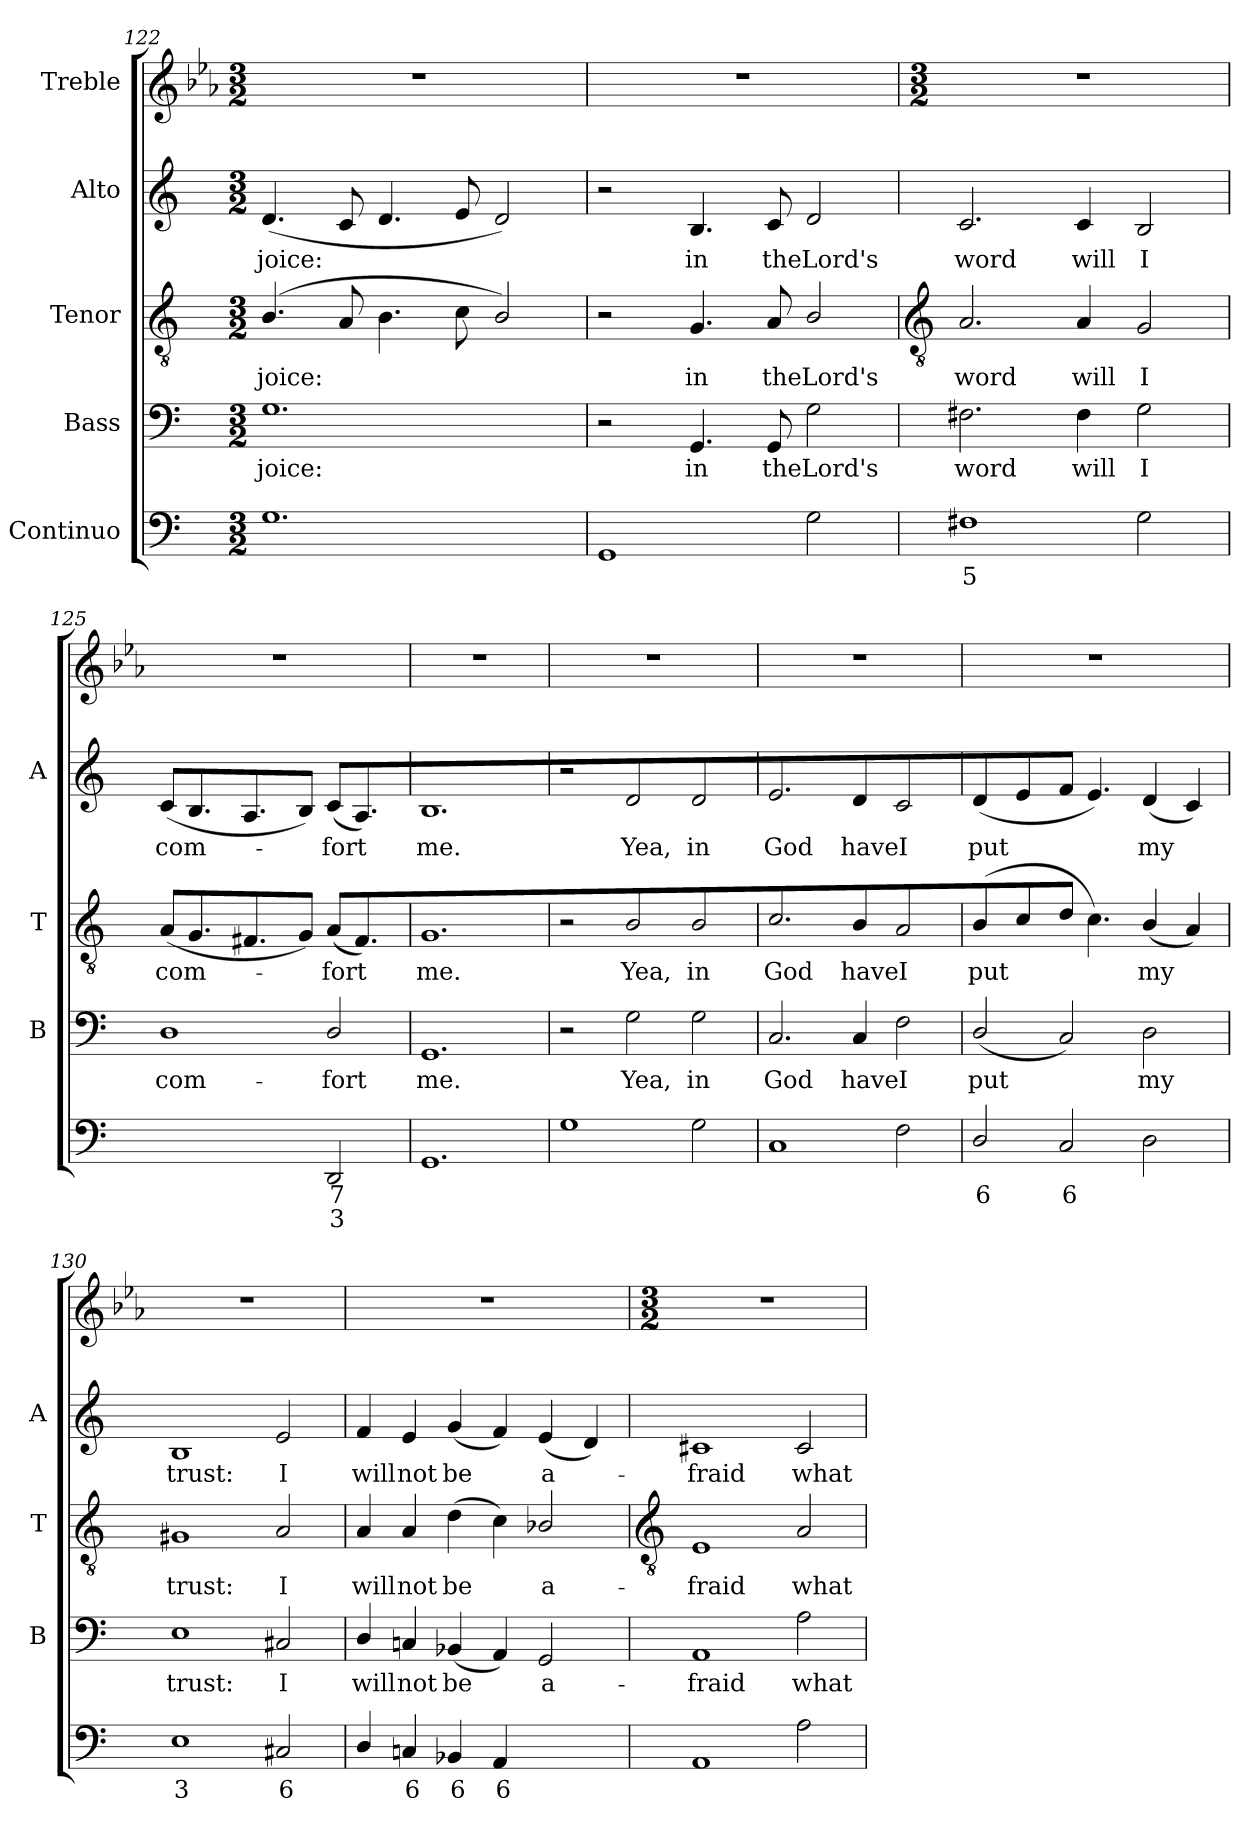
**kern	**text	**text	**kern	**text	**kern	**text	**kern	**text	**kern
*part5	*part5	*part5	*part4	*part4	*part3	*part3	*part2	*part2	*part1
*staff5	*staff5	*staff5	*staff4	*staff4	*staff3	*staff3	*staff2	*staff2	*staff1
*I"Continuo	*	*	*I"Bass	*	*I"Tenor	*	*I"Alto	*	*I"Treble
*	*	*	*I'B	*	*I'T	*	*I'A	*	*
*clefF4	*	*	*clefF4	*	*clefGv2	*	*clefG2	*	*clefG2
*k[]	*	*	*k[]	*	*k[]	*	*k[]	*	*k[b-e-a-]
*C:	*	*	*C:	*	*C:	*	*C:	*	*E-:
*M3/2	*	*	*M3/2	*	*M3/2	*	*M3/2	*	*M3/2
=122	=122	=122	=122	=122	=122	=122	=122	=122	=122
!	!	!	!	!LO:LY:b	!	!LO:LY:b	!	!LO:LY:b	!
1.G	.	.	1.G	-joice:	(>4.B/	-joice:	(<4.d	-joice:	1.r
.	.	.	.	.	8A	.	8c	.	.
.	.	.	.	.	4.B	.	4.d	.	.
.	.	.	.	.	8c	.	8e	.	.
.	.	.	.	.	2B/)	.	2d)	.	.
=123	=123	=123	=123	=123	=123	=123	=123	=123	=123
1GG	.	.	2r	.	2r	.	2r	.	1.r
!	!	!	!	!LO:LY:b	!	!LO:LY:b	!	!LO:LY:b	!
.	.	.	4.GG	in	4.G	in	4.B	in	.
!	!	!	!	!LO:LY:b	!	!LO:LY:b	!	!LO:LY:b	!
.	.	.	8GG	the	8A	the	8c	the	.
!	!	!	!	!LO:LY:b	!	!LO:LY:b	!	!LO:LY:b	!
2G	.	.	2G	Lord's	2B/	Lord's	2d	Lord's	.
!!LO:LB:g=z
=124	=124	=124	=124	=124	=124	=124	=124	=124	=124
*	*	*	*	*	*clefGv2	*	*	*	*
*	*	*	*	*	*	*	*	*	*M3/2
!	!LO:LY:b	!	!	!LO:LY:b	!	!LO:LY:b	!	!LO:LY:b	!
1F#X	5	.	2.F#X	word	2.A	word	2.c	word	1.r
!	!	!	!	!LO:LY:b	!	!LO:LY:b	!	!LO:LY:b	!
.	.	.	4F#	will	4A	will	4c	will	.
!	!	!	!	!LO:LY:b	!	!LO:LY:b	!	!LO:LY:b	!
2G	.	.	2G	I	2G	I	2B	I	.
=125	=125	=125	=125	=125	=125	=125	=125	=125	=125
!	!LO:LY:b	!LO:LY:b	!	!LO:LY:b	!	!LO:LY:b	!	!LO:LY:b	!
[2Dyy	6	4	1D	com-	(<8AL	com-	(<8cL	com-	1.r
.	.	.	.	.	4.G	.	4.B	.	.
!	!LO:LY:b	!LO:LY:b	!	!	!	!	!	!	!
2Dyy]	5	3	.	.	4.F#X	.	4.A	.	.
.	.	.	.	.	8GJ)	.	8BJ)	.	.
!	!LO:LY:b	!LO:LY:b	!	!LO:LY:b	!	!LO:LY:b	!	!LO:LY:b	!
2DD	7	3	2D/	-fort	(<8AL	fort	(<8cL	fort	.
.	.	.	.	.	4.F#)	.	4.A)	.	.
=126	=126	=126	=126	=126	=126	=126	=126	=126	=126
!	!	!	!	!LO:LY:b	!	!LO:LY:b	!	!LO:LY:b	!
1.GG	.	.	1.GG	me.	1.G	me.	1.B	me.	1.r
=127	=127	=127	=127	=127	=127	=127	=127	=127	=127
1G	.	.	2r	.	2r	.	2r	.	1.r
!	!	!	!	!LO:LY:b	!	!LO:LY:b	!	!LO:LY:b	!
.	.	.	2G	Yea,	2B	Yea,	2d	Yea,	.
!	!	!	!	!LO:LY:b	!	!LO:LY:b	!	!LO:LY:b	!
2G	.	.	2G	in	2B	in	2d	in	.
=128	=128	=128	=128	=128	=128	=128	=128	=128	=128
!	!	!	!	!LO:LY:b	!	!LO:LY:b	!	!LO:LY:b	!
1C	.	.	2.C	God	2.c	God	2.e	God	1.r
!	!	!	!	!LO:LY:b	!	!LO:LY:b	!	!LO:LY:b	!
.	.	.	4C	have	4B/	have	4d	have	.
!	!	!	!	!LO:LY:b	!	!LO:LY:b	!	!LO:LY:b	!
2F	.	.	2F	I	2A	I	2c	I	.
=129	=129	=129	=129	=129	=129	=129	=129	=129	=129
!	!LO:LY:b	!	!	!LO:LY:b	!	!LO:LY:b	!	!LO:LY:b	!
2D/	6	.	(<2D/	put	(>4B	put	(<4d	put	1.r
.	.	.	.	.	4c	.	4e	.	.
!	!LO:LY:b	!	!	!	!	!	!	!	!
2C	6	.	2C)	.	8dJ	.	8fJ	.	.
.	.	.	.	.	4.c)	.	4.e)	.	.
!	!	!	!	!LO:LY:b	!	!LO:LY:b	!	!LO:LY:b	!
2D	.	.	2D	my	(<4B/	my	(<4d	my	.
.	.	.	.	.	4A)	.	4c)	.	.
=130	=130	=130	=130	=130	=130	=130	=130	=130	=130
!	!LO:LY:b	!	!	!LO:LY:b	!	!LO:LY:b	!	!LO:LY:b	!
1E	3	.	1E	trust:	1G#X	trust:	1B	trust:	1.r
!	!LO:LY:b	!	!	!LO:LY:b	!	!LO:LY:b	!	!LO:LY:b	!
2C#X	6	.	2C#X	I	2A	I	2e	I	.
=131	=131	=131	=131	=131	=131	=131	=131	=131	=131
!	!	!	!	!LO:LY:b	!	!LO:LY:b	!	!LO:LY:b	!
4D/	.	.	4D/	will	4A	will	4f	will	1.r
!	!LO:LY:b	!	!	!LO:LY:b	!	!LO:LY:b	!	!LO:LY:b	!
4Cn	6	.	4Cn	not	4A	not	4e	not	.
!	!LO:LY:b	!	!	!LO:LY:b	!	!LO:LY:b	!	!LO:LY:b	!
4BB-X	6	.	(<4BB-X	be	(>4d	be	(<4g	be	.
!	!LO:LY:b	!	!	!	!	!	!	!	!
4AA	6	.	4AA)	.	4c)	.	4f)	.	.
!	!LO:LY:b	!LO:LY:b	!	!LO:LY:b	!	!LO:LY:b	!	!LO:LY:b	!
[4GGyy	6	3	2GG	a-	2B-X/	a-	(<4e	a-	.
!	!LO:LY:b	!	!	!	!	!	!	!	!
4GGyy]	5	.	.	.	.	.	4d)	.	.
!!LO:LB:g=z
=132	=132	=132	=132	=132	=132	=132	=132	=132	=132
*	*	*	*	*	*clefGv2	*	*	*	*
*	*	*	*	*	*	*	*	*	*M3/2
!	!	!	!	!LO:LY:b	!	!LO:LY:b	!	!LO:LY:b	!
1AA	.	.	1AA	-fraid	1E	-fraid	1c#X	fraid	1.r
!	!	!	!	!LO:LY:b	!	!LO:LY:b	!	!LO:LY:b	!
2A	.	.	2A	what	2A	what	2c#	what	.
=	=	=	=	=	=	=	=	=	=
*-	*-	*-	*-	*-	*-	*-	*-	*-	*-
